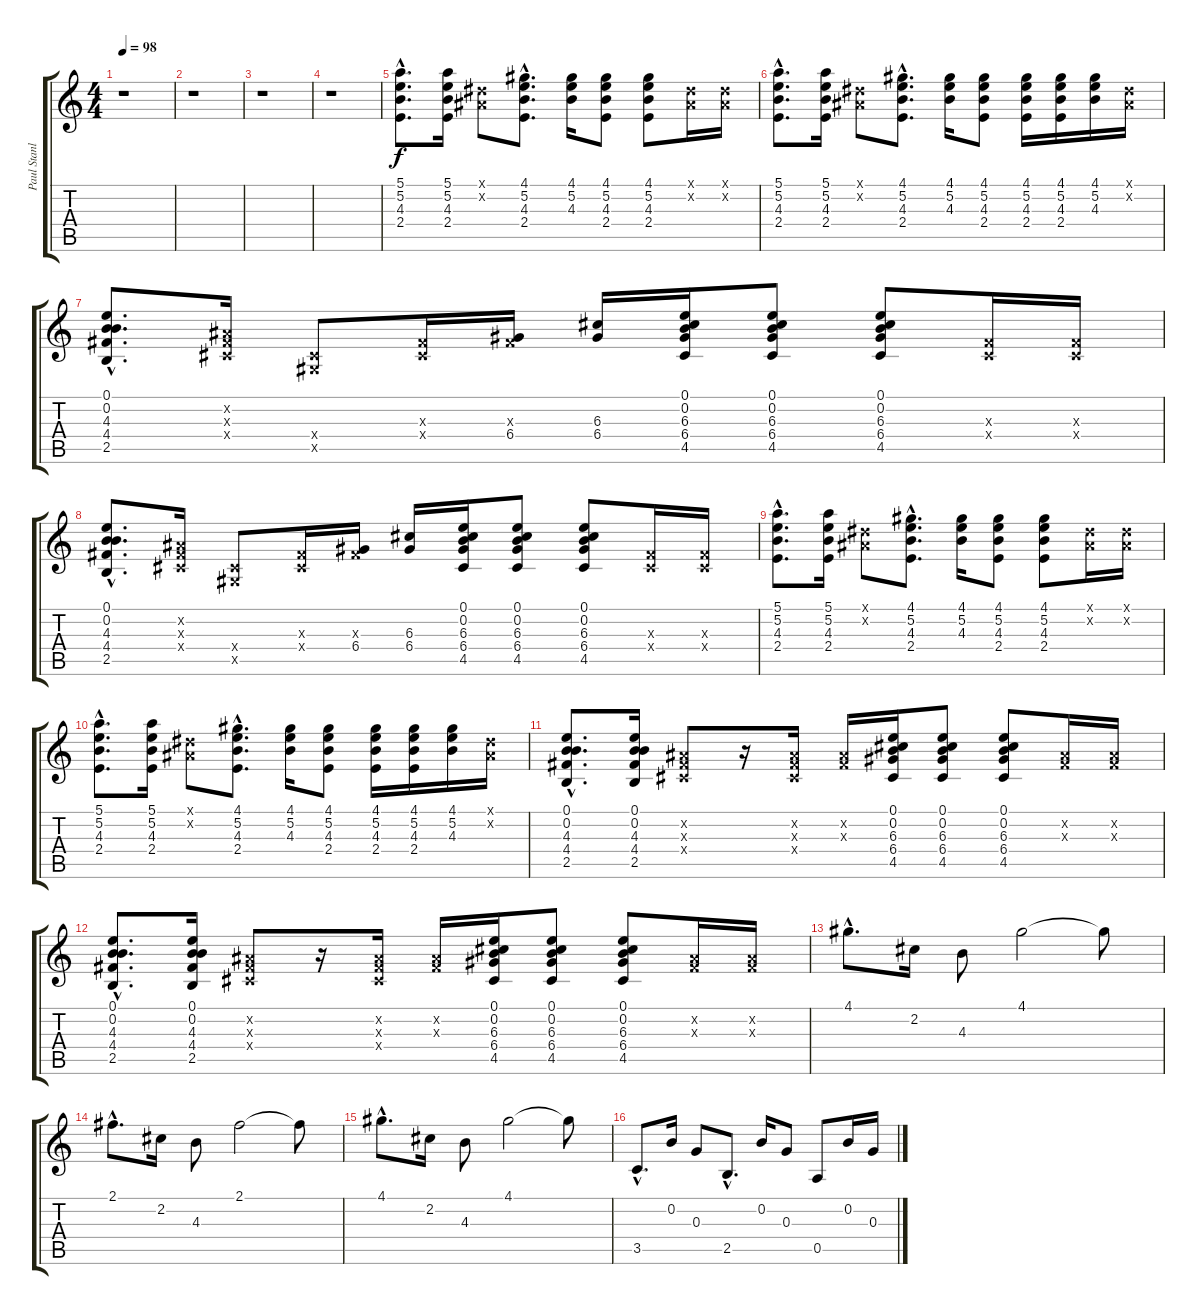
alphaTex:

\track ("Paul Stanley " "Paul Stanl") {instrument acousticguitarsteel}
\staff {score tabs}
\tuning (E4 B3 G3 D3 A2 E2) {hide}
\ts (4 4)
\tempo 98
\clef g2
\ks c
r.1{dy f} |
r.1 |
r.1 |
r.1 |
(5.1{hac} 5.2{hac} 4.3{hac} 2.4{hac}).8{d} (5.1 5.2 4.3 2.4).16 (-1.1{x} -1.2{x}).8 (4.1{hac} 5.2{hac} 4.3{hac} 2.4{hac}).8{d} (4.1 5.2 4.3).16 (4.1 5.2 4.3 2.4).8 (4.1 5.2 4.3 2.4).8 (-1.1{x} -1.2{x}).16 (-1.1{x} -1.2{x}).16 |
(5.1{hac} 5.2{hac} 4.3{hac} 2.4{hac}).8{d} (5.1 5.2 4.3 2.4).16 (-1.1{x} -1.2{x}).8 (4.1{hac} 5.2{hac} 4.3{hac} 2.4{hac}).8{d} (4.1 5.2 4.3).16 (4.1 5.2 4.3 2.4).8 (4.1 5.2 4.3 2.4).16 (4.1 5.2 4.3 2.4).16 (4.1 5.2 4.3).16 (-1.1{x} -1.2{x}).16 |
(0.1{hac} 0.2{hac} 4.3{hac} 4.4{hac} 2.5{hac}).8{d} (-1.2{x} -1.3{x} -1.4{x}).16 (-1.4{x} -1.5{x}).8 (-1.3{x} -1.4{x}).16 (-1.3{x} 6.4).16 (6.3 6.4).16 (0.1 0.2 6.3 6.4 4.5).16 (0.1 0.2 6.3 6.4 4.5).8 (0.1 0.2 6.3 6.4 4.5).8 (-1.3{x} -1.4{x}).16 (-1.3{x} -1.4{x}).16 |
(0.1{hac} 0.2{hac} 4.3{hac} 4.4{hac} 2.5{hac}).8{d} (-1.2{x} -1.3{x} -1.4{x}).16 (-1.4{x} -1.5{x}).8 (-1.3{x} -1.4{x}).16 (-1.3{x} 6.4).16 (6.3 6.4).16 (0.1 0.2 6.3 6.4 4.5).16 (0.1 0.2 6.3 6.4 4.5).8 (0.1 0.2 6.3 6.4 4.5).8 (-1.3{x} -1.4{x}).16 (-1.3{x} -1.4{x}).16 |
(5.1{hac} 5.2{hac} 4.3{hac} 2.4{hac}).8{d} (5.1 5.2 4.3 2.4).16 (-1.1{x} -1.2{x}).8 (4.1{hac} 5.2{hac} 4.3{hac} 2.4{hac}).8{d} (4.1 5.2 4.3).16 (4.1 5.2 4.3 2.4).8 (4.1 5.2 4.3 2.4).8 (-1.1{x} -1.2{x}).16 (-1.1{x} -1.2{x}).16 |
(5.1{hac} 5.2{hac} 4.3{hac} 2.4{hac}).8{d} (5.1 5.2 4.3 2.4).16 (-1.1{x} -1.2{x}).8 (4.1{hac} 5.2{hac} 4.3{hac} 2.4{hac}).8{d} (4.1 5.2 4.3).16 (4.1 5.2 4.3 2.4).8 (4.1 5.2 4.3 2.4).16 (4.1 5.2 4.3 2.4).16 (4.1 5.2 4.3).16 (-1.1{x} -1.2{x}).16 |
(0.1{hac} 0.2{hac} 4.3{hac} 4.4{hac} 2.5{hac}).8{d} (0.1 0.2 4.3 4.4 2.5).16 (-1.2{x} -1.3{x} -1.4{x}).8 r.16 (-1.2{x} -1.3{x} -1.4{x}).16 (-1.2{x} -1.3{x}).16 (0.1 0.2 6.3 6.4 4.5).16 (0.1 0.2 6.3 6.4 4.5).8 (0.1 0.2 6.3 6.4 4.5).8 (-1.2{x} -1.3{x}).16 (-1.2{x} -1.3{x}).16 |
(0.1{hac} 0.2{hac} 4.3{hac} 4.4{hac} 2.5{hac}).8{d} (0.1 0.2 4.3 4.4 2.5).16 (-1.2{x} -1.3{x} -1.4{x}).8 r.16 (-1.2{x} -1.3{x} -1.4{x}).16 (-1.2{x} -1.3{x}).16 (0.1 0.2 6.3 6.4 4.5).16 (0.1 0.2 6.3 6.4 4.5).8 (0.1 0.2 6.3 6.4 4.5).8 (-1.2{x} -1.3{x}).16 (-1.2{x} -1.3{x}).16 |
4.1{hac}.8{d} 2.2.16 4.3.8 4.1.2 4.1{t}.8 |
2.1{hac}.8{d} 2.2.16 4.3.8 2.1.2 2.1{t}.8 |
4.1{hac}.8{d} 2.2.16 4.3.8 4.1.2 4.1{t}.8 |
3.5{hac}.8{d} 0.2.16 0.3.8 2.5{hac}.8{d} 0.2.16 0.3.8 0.5.8 0.2.16 0.3.16
